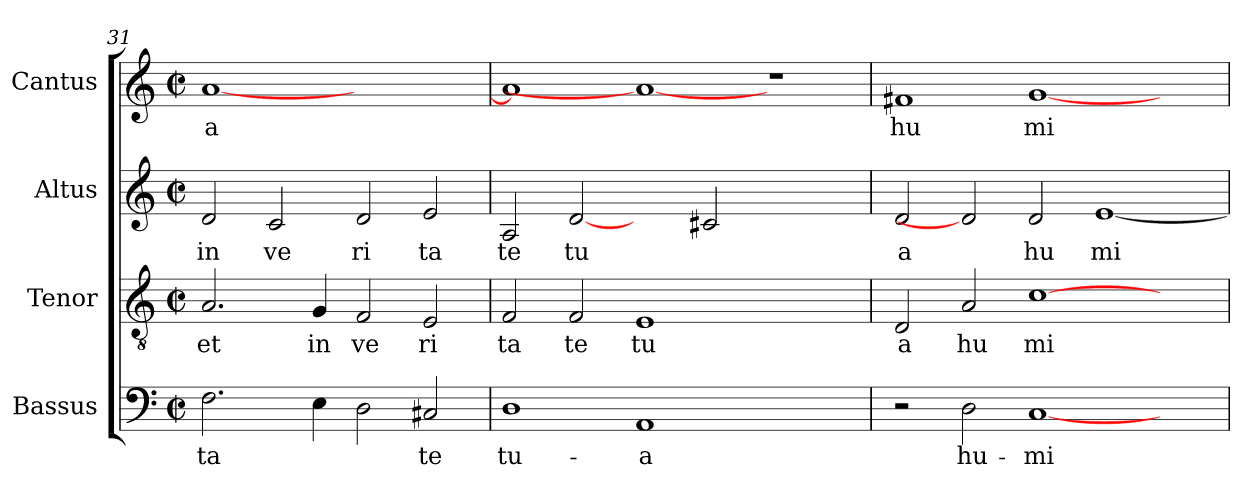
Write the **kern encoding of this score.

**kern	**text	**kern	**text	**kern	**text	**kern	**text
*part4	*part4	*part3	*part3	*part2	*part2	*part1	*part1
*staff4	*staff4	*staff3	*staff3	*staff2	*staff2	*staff1	*staff1
*I"Bassus	*	*I"Tenor	*	*I"Altus	*	*I"Cantus	*
*clefF4	*	*clefGv2	*	*clefG2	*	*clefG2	*
*k[]	*	*k[]	*	*k[]	*	*k[]	*
*C:	*	*C:	*	*C:	*	*C:	*
*M2/2	*	*M2/2	*	*M2/2	*	*M2/2	*
*met(c|)	*	*met(c|)	*	*met(c|)	*	*met(c|)	*
=31	=31	=31	=31	=31	=31	=31	=31
!	!LO:LY:b:cj	!	!LO:LY:b:cj	!	!LO:LY:b:cj	!	!LO:LY:b:cj
2.F\	-ta-	2.A/	et	2d/	in	[<1a	a
!	!	!	!	!	!LO:LY:b:cj	!	!
.	.	.	.	2c/	ve	.	.
!	!LO:LY:b:cj	!	!LO:LY:b:cj	!	!	!	!
4E\	--	4G/	in	.	.	.	.
!	!LO:LY:b:cj	!	!LO:LY:b:cj	!	!LO:LY:b:cj	!	!
2D\	--	2F/	ve	2d/	ri	1ryy	.
!	!LO:LY:b:cj	!	!LO:LY:b:cj	!	!LO:LY:b:cj	!	!
2C#X/	-te	2E/	ri	2e/	ta	.	.
!!LO:PB:g=z
=32	=32	=32	=32	=32	=32	=32	=32
!	!LO:LY:b:cj	!	!LO:LY:b:cj	!	!LO:LY:b:cj	!	!LO:LY:b:cj
1D	tu-	2F/	ta	2A/	te	1a]	.
!	!	!	!LO:LY:b:cj	!	!LO:LY:b:cj	!	!
.	.	2F/	te	[2d	tu	.	.
!	!LO:LY:b:cj	!	!LO:LY:b:cj	!	!	!	!
1AA	-a	1E	tu	2ryy	.	1a_	.
!	!	!	!	!	!LO:LY:b:cj	!	!
.	.	.	.	2c#/	.	.	.
1ryy	.	1ryy	.	1ryy	.	1r	.
=33	=33	=33	=33	=33	=33	=33	=33
!	!	!	!LO:LY:b:cj	!	!LO:LY:b:cj	!	!LO:LY:b:cj
2r	.	2D/	a	2d/	a	1f#X	hu
!	!LO:LY:b:cj	!	!LO:LY:b:cj	!	!	!	!
2D\	hu-	2A/	hu	2d]	.	.	.
!	!LO:LY:b:cj	!	!LO:LY:b:cj	!	!LO:LY:b:cj	!	!LO:LY:b:cj
[<1C	-mi-	[>1c	mi	2d/	hu	[<1g	mi
!	!	!	!	!	!LO:LY:b:cj	!	!
.	.	.	.	[<1e	mi	.	.
2ryy	.	2ryy	.	.	.	2ryy	.
=	=	=	=	=	=	=	=
*-	*-	*-	*-	*-	*-	*-	*-
